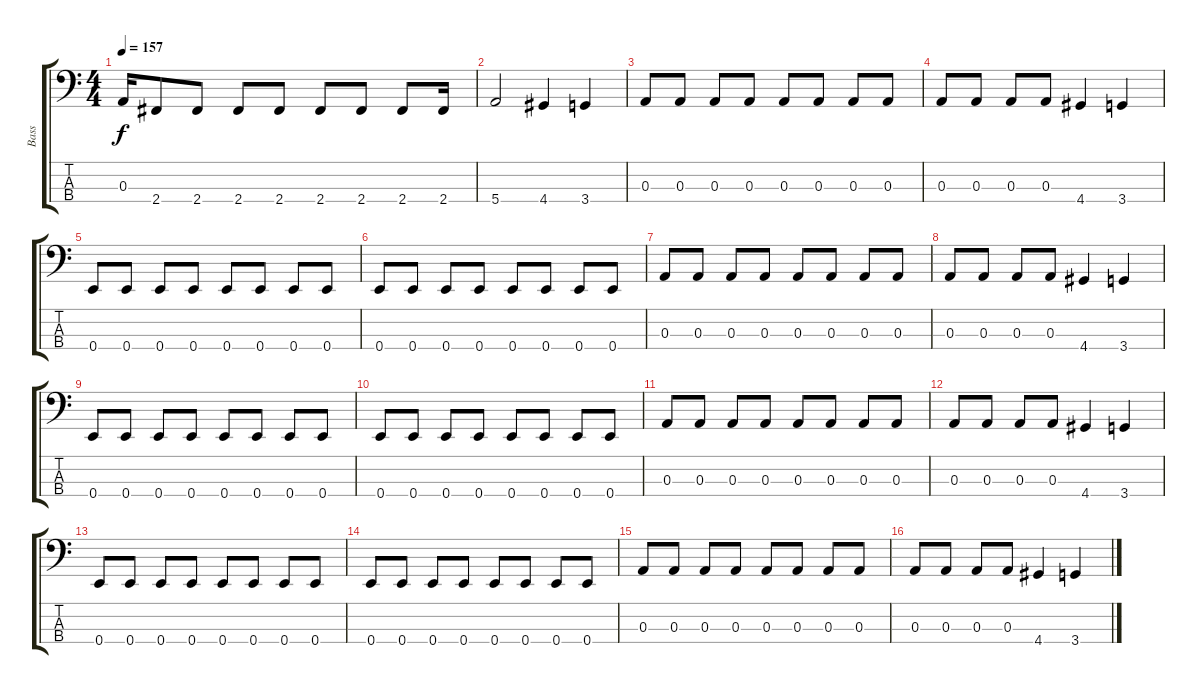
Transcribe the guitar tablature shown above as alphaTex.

\track ("Bass" "Bass") {instrument electricbassfinger}
\staff {score tabs}
\tuning (G2 D2 A1 E1) {hide}
\ts (4 4)
\tempo 157
\clef f4
\ks c
0.3.16{dy f} 2.4.8 2.4.8 2.4.8 2.4.8 2.4.8 2.4.8 2.4.8 2.4.16 |
5.4.2 4.4.4 3.4.4 |
0.3.8 0.3.8 0.3.8 0.3.8 0.3.8 0.3.8 0.3.8 0.3.8 |
0.3.8 0.3.8 0.3.8 0.3.8 4.4.4 3.4.4 |
0.4.8 0.4.8 0.4.8 0.4.8 0.4.8 0.4.8 0.4.8 0.4.8 |
0.4.8 0.4.8 0.4.8 0.4.8 0.4.8 0.4.8 0.4.8 0.4.8 |
0.3.8 0.3.8 0.3.8 0.3.8 0.3.8 0.3.8 0.3.8 0.3.8 |
0.3.8 0.3.8 0.3.8 0.3.8 4.4.4 3.4.4 |
0.4.8 0.4.8 0.4.8 0.4.8 0.4.8 0.4.8 0.4.8 0.4.8 |
0.4.8 0.4.8 0.4.8 0.4.8 0.4.8 0.4.8 0.4.8 0.4.8 |
0.3.8 0.3.8 0.3.8 0.3.8 0.3.8 0.3.8 0.3.8 0.3.8 |
0.3.8 0.3.8 0.3.8 0.3.8 4.4.4 3.4.4 |
0.4.8 0.4.8 0.4.8 0.4.8 0.4.8 0.4.8 0.4.8 0.4.8 |
0.4.8 0.4.8 0.4.8 0.4.8 0.4.8 0.4.8 0.4.8 0.4.8 |
0.3.8 0.3.8 0.3.8 0.3.8 0.3.8 0.3.8 0.3.8 0.3.8 |
0.3.8 0.3.8 0.3.8 0.3.8 4.4.4 3.4.4
